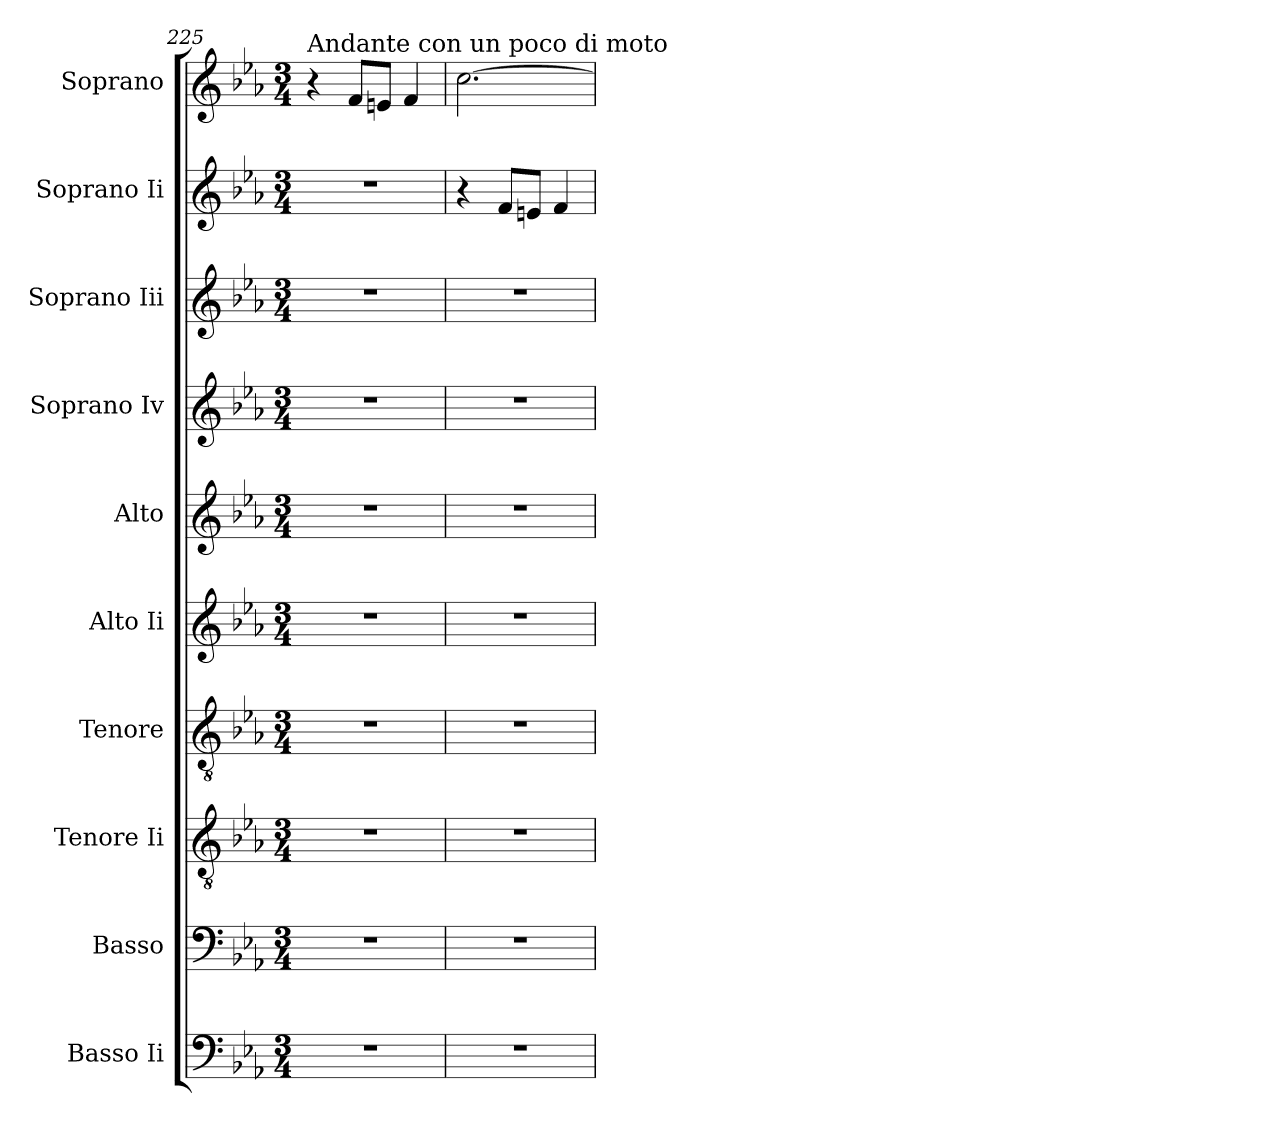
**kern	**kern	**kern	**kern	**kern	**kern	**kern	**kern	**kern	**kern
*part10	*part9	*part8	*part7	*part6	*part5	*part4	*part3	*part2	*part1
*staff10	*staff9	*staff8	*staff7	*staff6	*staff5	*staff4	*staff3	*staff2	*staff1
*I"Basso Ii	*I"Basso	*I"Tenore Ii	*I"Tenore	*I"Alto Ii	*I"Alto	*I"Soprano Iv	*I"Soprano Iii	*I"Soprano Ii	*I"Soprano
!!LO:PB:g=z
*clefF4	*clefF4	*clefGv2	*clefGv2	*clefG2	*clefG2	*clefG2	*clefG2	*clefG2	*clefG2
*k[b-e-a-]	*k[b-e-a-]	*k[b-e-a-]	*k[b-e-a-]	*k[b-e-a-]	*k[b-e-a-]	*k[b-e-a-]	*k[b-e-a-]	*k[b-e-a-]	*k[b-e-a-]
*E-:	*E-:	*E-:	*E-:	*E-:	*E-:	*E-:	*E-:	*E-:	*E-:
*M3/4	*M3/4	*M3/4	*M3/4	*M3/4	*M3/4	*M3/4	*M3/4	*M3/4	*M3/4
=225	=225	=225	=225	=225	=225	=225	=225	=225	=225
!	!	!	!	!	!	!	!	!	!LO:TX:a:t=Andante con un poco di moto
!LO:N:vis=1	!LO:N:vis=1	!LO:N:vis=1	!LO:N:vis=1	!LO:N:vis=1	!LO:N:vis=1	!LO:N:vis=1	!LO:N:vis=1	!LO:N:vis=1	!
2.r	2.r	2.r	2.r	2.r	2.r	2.r	2.r	2.r	4r
.	.	.	.	.	.	.	.	.	8f/L
.	.	.	.	.	.	.	.	.	8en/J
.	.	.	.	.	.	.	.	.	4f/
=226	=226	=226	=226	=226	=226	=226	=226	=226	=226
!LO:N:vis=1	!LO:N:vis=1	!LO:N:vis=1	!LO:N:vis=1	!LO:N:vis=1	!LO:N:vis=1	!LO:N:vis=1	!LO:N:vis=1	!	!
2.r	2.r	2.r	2.r	2.r	2.r	2.r	2.r	4r	[>2.cc\
.	.	.	.	.	.	.	.	8f/L	.
.	.	.	.	.	.	.	.	8en/J	.
.	.	.	.	.	.	.	.	4f/	.
=	=	=	=	=	=	=	=	=	=
*-	*-	*-	*-	*-	*-	*-	*-	*-	*-
